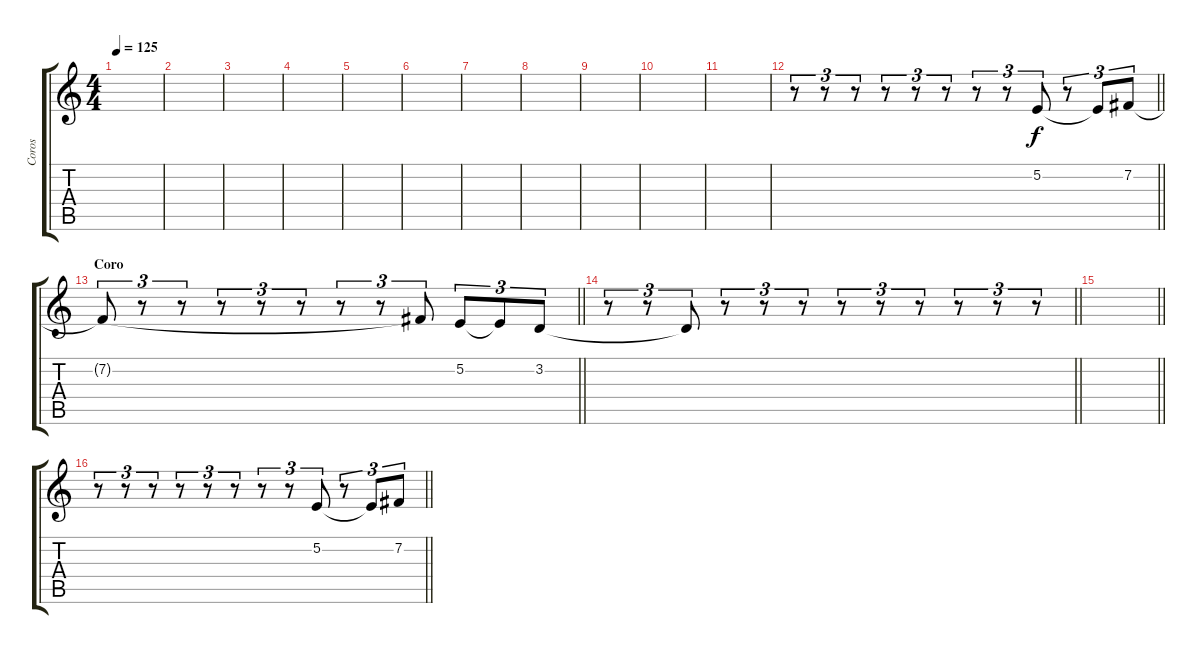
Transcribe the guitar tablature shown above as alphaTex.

\track ("Coros" "Coros") {instrument flute}
\staff {score tabs}
\tuning (E4 B3 G3 D3 A2 E2) {hide}
\ts (4 4)
\tempo 125
\clef g2
\ks c
|
|
|
|
|
|
|
|
|
|
|
\barLineRight lightlight
r.8{tu (3 2)} r.8{tu (3 2)} r.8{tu (3 2)} r.8{tu (3 2)} r.8{tu (3 2)} r.8{tu (3 2)} r.8{tu (3 2)} r.8{tu (3 2)} 5.2.8{tu (3 2)} r.8{tu (3 2)} 5.2{t}.8{tu (3 2)} 7.2.8{tu (3 2)} |
\section ("" "Coro")
\barLineRight lightlight
7.2{t}.8{tu (3 2)} r.8{tu (3 2)} r.8{tu (3 2)} r.8{tu (3 2)} r.8{tu (3 2)} r.8{tu (3 2)} r.8{tu (3 2)} r.8{tu (3 2)} 7.2{t}.8{tu (3 2)} 5.2.8{tu (3 2)} 5.2{t}.8{tu (3 2)} 3.2.8{tu (3 2)} |
\barLineRight lightlight
r.8{tu (3 2)} r.8{tu (3 2)} 3.2{t}.8{tu (3 2)} r.8{tu (3 2)} r.8{tu (3 2)} r.8{tu (3 2)} r.8{tu (3 2)} r.8{tu (3 2)} r.8{tu (3 2)} r.8{tu (3 2)} r.8{tu (3 2)} r.8{tu (3 2)} |
\barLineRight lightlight
|
\barLineRight lightlight
r.8{tu (3 2)} r.8{tu (3 2)} r.8{tu (3 2)} r.8{tu (3 2)} r.8{tu (3 2)} r.8{tu (3 2)} r.8{tu (3 2)} r.8{tu (3 2)} 5.2.8{tu (3 2)} r.8{tu (3 2)} 5.2{t}.8{tu (3 2)} 7.2.8{tu (3 2)}
